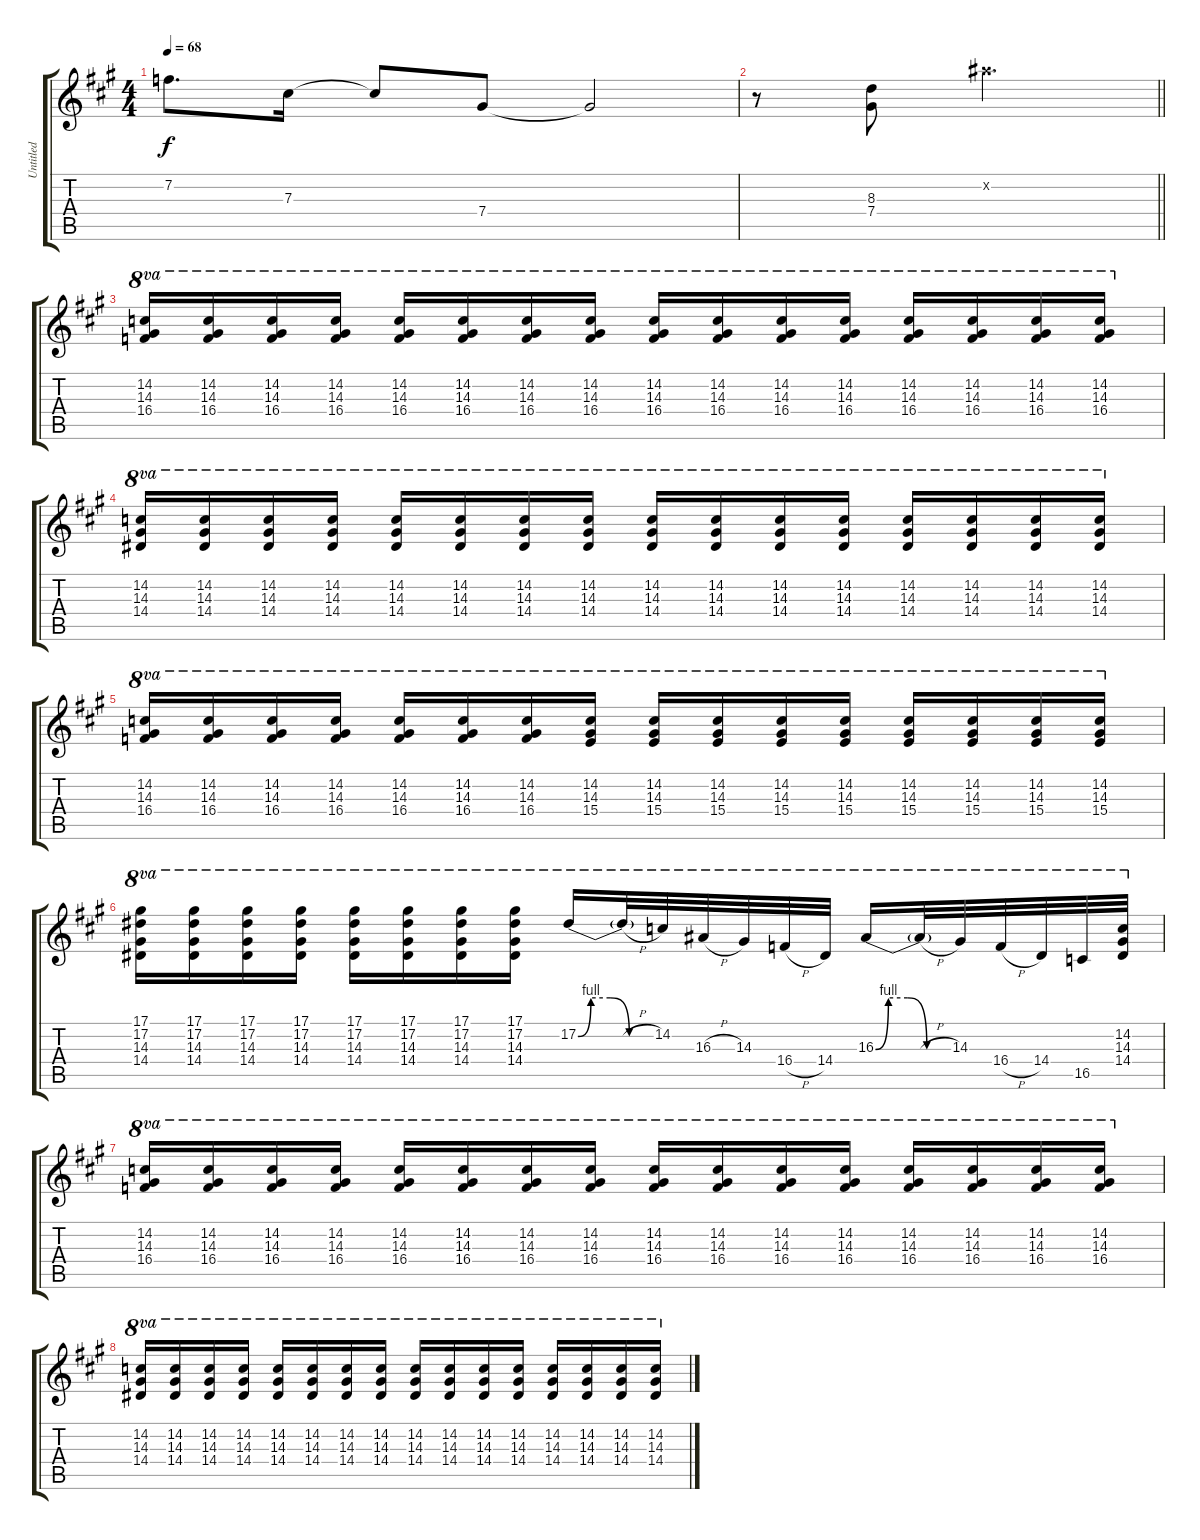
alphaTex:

\track ("Untitled" "Untitled") {instrument distortionguitar}
\staff {score tabs}
\tuning (Eb4 Bb3 Gb3 Db3 Ab2 Eb2) {hide}
\ts (4 4)
\tempo 68
\clef g2
\ks a
7.2.8{d dy f} 7.3.16 7.3{t}.8 7.4.8 7.4{t}.2 |
\barLineRight lightlight
r.8 (8.3 7.4).8 12.2{x}.2{d} |
\section ("" " ")
(14.2 14.3 16.4).16{ot 8va} (14.2 14.3 16.4).16{ot 8va} (14.2 14.3 16.4).16{ot 8va} (14.2 14.3 16.4).16{ot 8va} (14.2 14.3 16.4).16{ot 8va} (14.2 14.3 16.4).16{ot 8va} (14.2 14.3 16.4).16{ot 8va} (14.2 14.3 16.4).16{ot 8va} (14.2 14.3 16.4).16{ot 8va} (14.2 14.3 16.4).16{ot 8va} (14.2 14.3 16.4).16{ot 8va} (14.2 14.3 16.4).16{ot 8va} (14.2 14.3 16.4).16{ot 8va} (14.2 14.3 16.4).16{ot 8va} (14.2 14.3 16.4).16{ot 8va} (14.2 14.3 16.4).16{ot 8va} |
(14.2 14.3 14.4).16{ot 8va} (14.2 14.3 14.4).16{ot 8va} (14.2 14.3 14.4).16{ot 8va} (14.2 14.3 14.4).16{ot 8va} (14.2 14.3 14.4).16{ot 8va} (14.2 14.3 14.4).16{ot 8va} (14.2 14.3 14.4).16{ot 8va} (14.2 14.3 14.4).16{ot 8va} (14.2 14.3 14.4).16{ot 8va} (14.2 14.3 14.4).16{ot 8va} (14.2 14.3 14.4).16{ot 8va} (14.2 14.3 14.4).16{ot 8va} (14.2 14.3 14.4).16{ot 8va} (14.2 14.3 14.4).16{ot 8va} (14.2 14.3 14.4).16{ot 8va} (14.2 14.3 14.4).16{ot 8va} |
(14.2 14.3 16.4).16{ot 8va} (14.2 14.3 16.4).16{ot 8va} (14.2 14.3 16.4).16{ot 8va} (14.2 14.3 16.4).16{ot 8va} (14.2 14.3 16.4).16{ot 8va} (14.2 14.3 16.4).16{ot 8va} (14.2 14.3 16.4).16{ot 8va} (14.2 14.3 15.4).16{ot 8va} (14.2 14.3 15.4).16{ot 8va} (14.2 14.3 15.4).16{ot 8va} (14.2 14.3 15.4).16{ot 8va} (14.2 14.3 15.4).16{ot 8va} (14.2 14.3 15.4).16{ot 8va} (14.2 14.3 15.4).16{ot 8va} (14.2 14.3 15.4).16{ot 8va} (14.2 14.3 15.4).16{ot 8va} |
(17.1 17.2 14.3 14.4).16{ot 8va} (17.1 17.2 14.3 14.4).16{ot 8va} (17.1 17.2 14.3 14.4).16{ot 8va} (17.1 17.2 14.3 14.4).16{ot 8va} (17.1 17.2 14.3 14.4).16{ot 8va} (17.1 17.2 14.3 14.4).16{ot 8va} (17.1 17.2 14.3 14.4).16{ot 8va} (17.1 17.2 14.3 14.4).16{ot 8va} 17.2{be (custom 0 0 10 4 25 4 40 0 60 0)}.16{ot 8va} 17.2{h t}.32{ot 8va} 14.2.32{ot 8va} 16.3{h}.32{ot 8va} 14.3.32{ot 8va} 16.4{h}.32{ot 8va} 14.4.32{ot 8va} 16.3{be (custom 0 0 10 4 25 4 40 0 60 0)}.16{ot 8va} 16.3{h t}.32{ot 8va} 14.3.32{ot 8va} 16.4{h}.32{ot 8va} 14.4.32{ot 8va} 16.5.32{ot 8va} (14.2 14.3 14.4).32{ot 8va} |
(14.2 14.3 16.4).16{ot 8va} (14.2 14.3 16.4).16{ot 8va} (14.2 14.3 16.4).16{ot 8va} (14.2 14.3 16.4).16{ot 8va} (14.2 14.3 16.4).16{ot 8va} (14.2 14.3 16.4).16{ot 8va} (14.2 14.3 16.4).16{ot 8va} (14.2 14.3 16.4).16{ot 8va} (14.2 14.3 16.4).16{ot 8va} (14.2 14.3 16.4).16{ot 8va} (14.2 14.3 16.4).16{ot 8va} (14.2 14.3 16.4).16{ot 8va} (14.2 14.3 16.4).16{ot 8va} (14.2 14.3 16.4).16{ot 8va} (14.2 14.3 16.4).16{ot 8va} (14.2 14.3 16.4).16{ot 8va} |
(14.2 14.3 14.4).16{ot 8va} (14.2 14.3 14.4).16{ot 8va} (14.2 14.3 14.4).16{ot 8va} (14.2 14.3 14.4).16{ot 8va} (14.2 14.3 14.4).16{ot 8va} (14.2 14.3 14.4).16{ot 8va} (14.2 14.3 14.4).16{ot 8va} (14.2 14.3 14.4).16{ot 8va} (14.2 14.3 14.4).16{ot 8va} (14.2 14.3 14.4).16{ot 8va} (14.2 14.3 14.4).16{ot 8va} (14.2 14.3 14.4).16{ot 8va} (14.2 14.3 14.4).16{ot 8va} (14.2 14.3 14.4).16{ot 8va} (14.2 14.3 14.4).16{ot 8va} (14.2 14.3 14.4).16{ot 8va}
